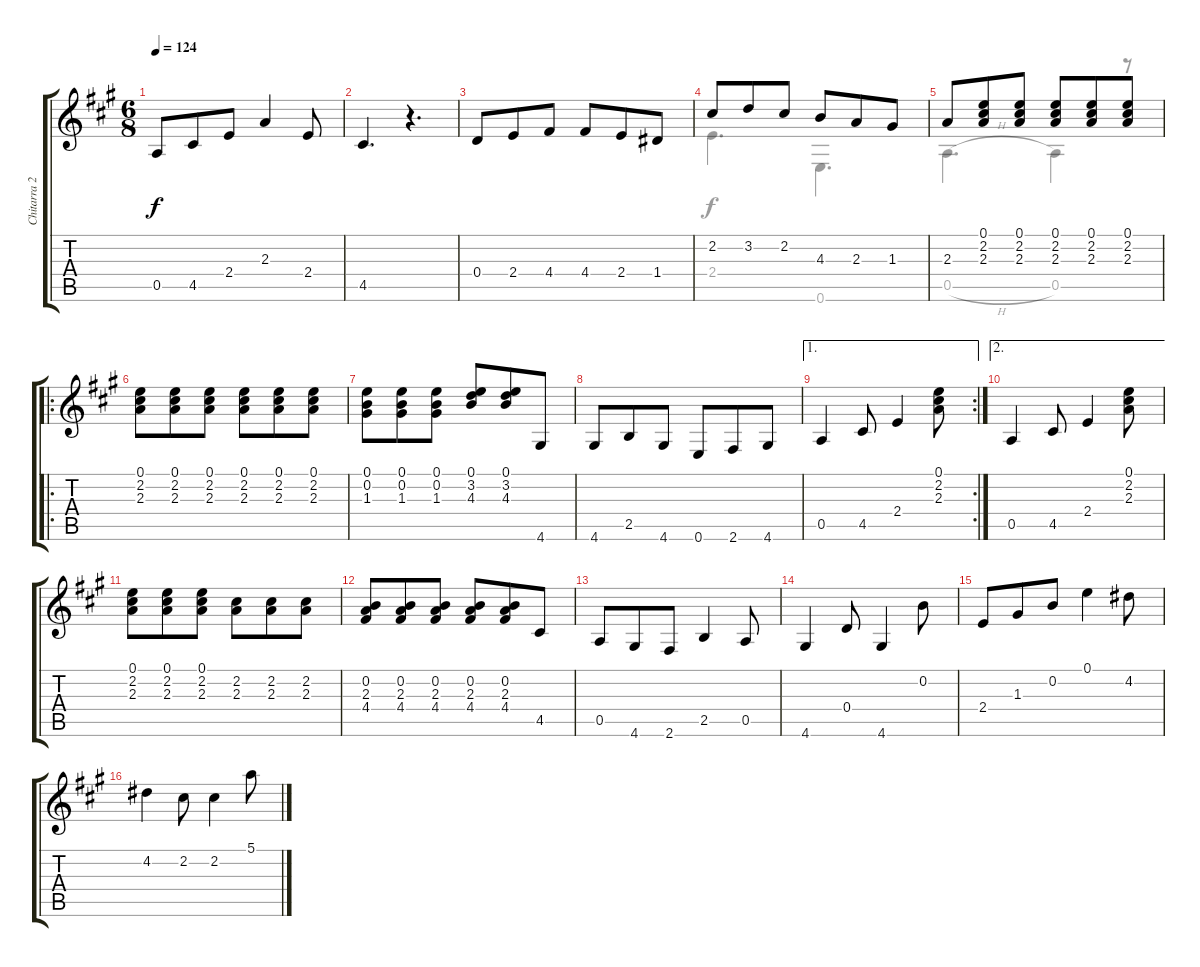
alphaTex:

\track ("Chitarra 2" "Chitarra 2") {instrument acousticguitarnylon}
\staff {score tabs}
\tuning (E4 B3 G3 D3 A2 E2) {hide}
\voice
\ts (6 8)
\tempo 124
\clef g2
\ks a
0.5.8{dy f} 4.5.8 2.4.8 2.3.4 2.4.8 |
4.5.4{d} r.4{d} |
0.4.8 2.4.8 4.4.8 4.4.8 2.4.8 1.4.8 |
2.2.8 3.2.8 2.2.8 4.3.8 2.3.8 1.3.8 |
2.3.8 (0.1 2.2 2.3).8 (0.1 2.2 2.3).8 (0.1 2.2 2.3).8 (0.1 2.2 2.3).8 (0.1 2.2 2.3).8 |
\ro
(0.1 2.2 2.3).8 (0.1 2.2 2.3).8 (0.1 2.2 2.3).8 (0.1 2.2 2.3).8 (0.1 2.2 2.3).8 (0.1 2.2 2.3).8 |
(0.1 0.2 1.3).8 (0.1 0.2 1.3).8 (0.1 0.2 1.3).8 (0.1 3.2 4.3).8 (0.1 3.2 4.3).8 4.6.8 |
4.6.8 2.5.8 4.6.8 0.6.8 2.6.8 4.6.8 |
\ae 1
\rc 2
0.5.4 4.5.8 2.4.4 (0.1 2.2 2.3).8 |
\ae 2
0.5.4 4.5.8 2.4.4 (0.1 2.2 2.3).8 |
(0.1 2.2 2.3).8 (0.1 2.2 2.3).8 (0.1 2.2 2.3).8 (2.2 2.3).8{beam Down} (2.2 2.3).8{beam Down} (2.2 2.3).8{beam Down} |
(0.2 2.3 4.4).8 (0.2 2.3 4.4).8 (0.2 2.3 4.4).8 (0.2 2.3 4.4).8 (0.2 2.3 4.4).8 4.5.8 |
0.5.8 4.6.8 2.6.8 2.5.4 0.5.8 |
4.6.4 0.4.8 4.6.4 0.2.8 |
2.4.8 1.3.8 0.2.8 0.1.4 4.2.8 |
4.2.4 2.2.8 2.2.4 5.1.8
\voice
\clef g2
\ottava regular
\simile none
\ks a
|
|
|
2.4.4{d} 0.6.4{d} |
0.5{h}.4{d} 0.5.4 r.8 |
|
|
|
|
|
|
|
|
|
|
